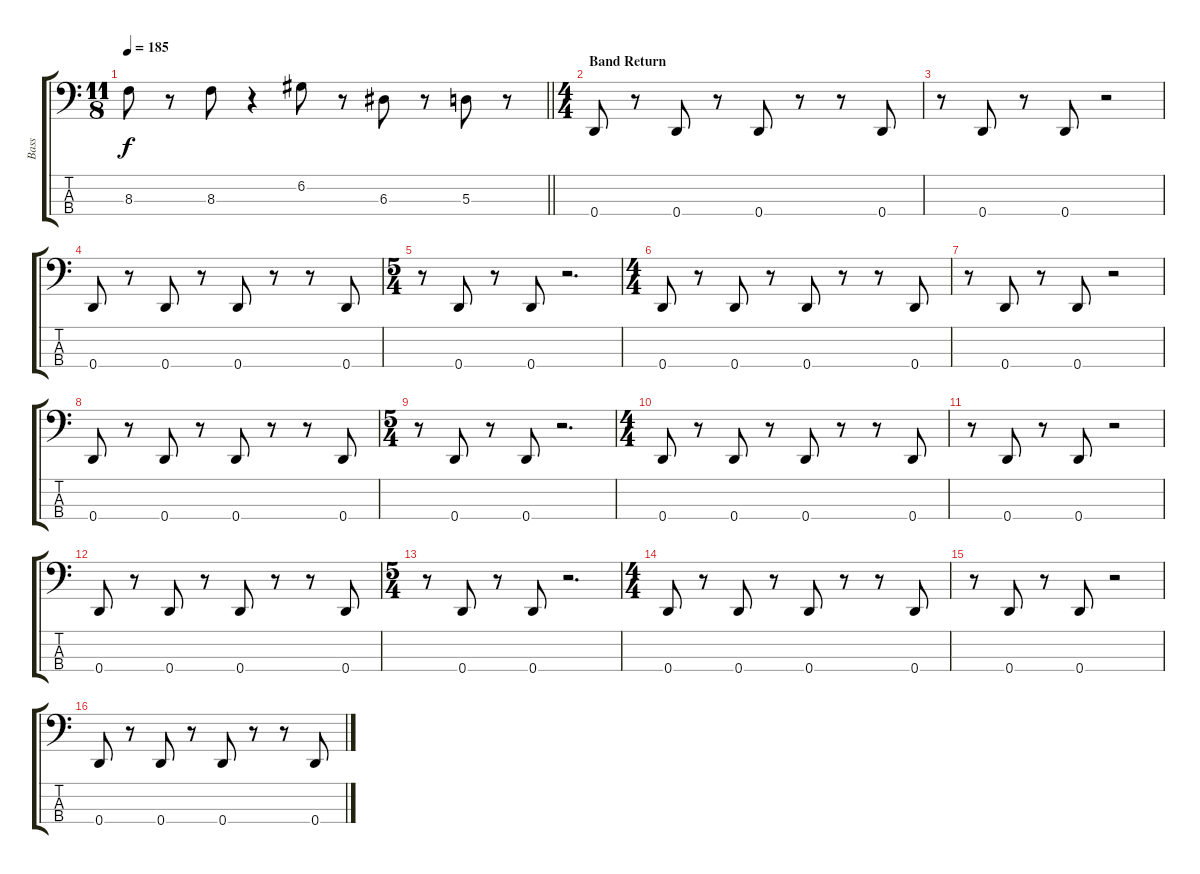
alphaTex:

\track ("Bass" "Bass") {instrument electricbassfinger}
\staff {score tabs}
\tuning (G2 D2 A1 D1) {hide}
\ts (11 8)
\tempo 185
\clef f4
\barLineRight lightlight
\ks c
8.3.8{dy f} r.8 8.3.8 r.4 6.2.8 r.8 6.3.8 r.8 5.3.8 r.8 |
\ts (4 4)
\section ("" "Band Return")
0.4.8 r.8 0.4.8 r.8 0.4.8 r.8 r.8 0.4.8 |
r.8 0.4.8 r.8 0.4.8 r.2 |
0.4.8 r.8 0.4.8 r.8 0.4.8 r.8 r.8 0.4.8 |
\ts (5 4)
r.8 0.4.8 r.8 0.4.8 r.2{d} |
\ts (4 4)
0.4.8 r.8 0.4.8 r.8 0.4.8 r.8 r.8 0.4.8 |
r.8 0.4.8 r.8 0.4.8 r.2 |
0.4.8 r.8 0.4.8 r.8 0.4.8 r.8 r.8 0.4.8 |
\ts (5 4)
r.8 0.4.8 r.8 0.4.8 r.2{d} |
\ts (4 4)
0.4.8 r.8 0.4.8 r.8 0.4.8 r.8 r.8 0.4.8 |
r.8 0.4.8 r.8 0.4.8 r.2 |
0.4.8 r.8 0.4.8 r.8 0.4.8 r.8 r.8 0.4.8 |
\ts (5 4)
r.8 0.4.8 r.8 0.4.8 r.2{d} |
\ts (4 4)
0.4.8 r.8 0.4.8 r.8 0.4.8 r.8 r.8 0.4.8 |
r.8 0.4.8 r.8 0.4.8 r.2 |
0.4.8 r.8 0.4.8 r.8 0.4.8 r.8 r.8 0.4.8
